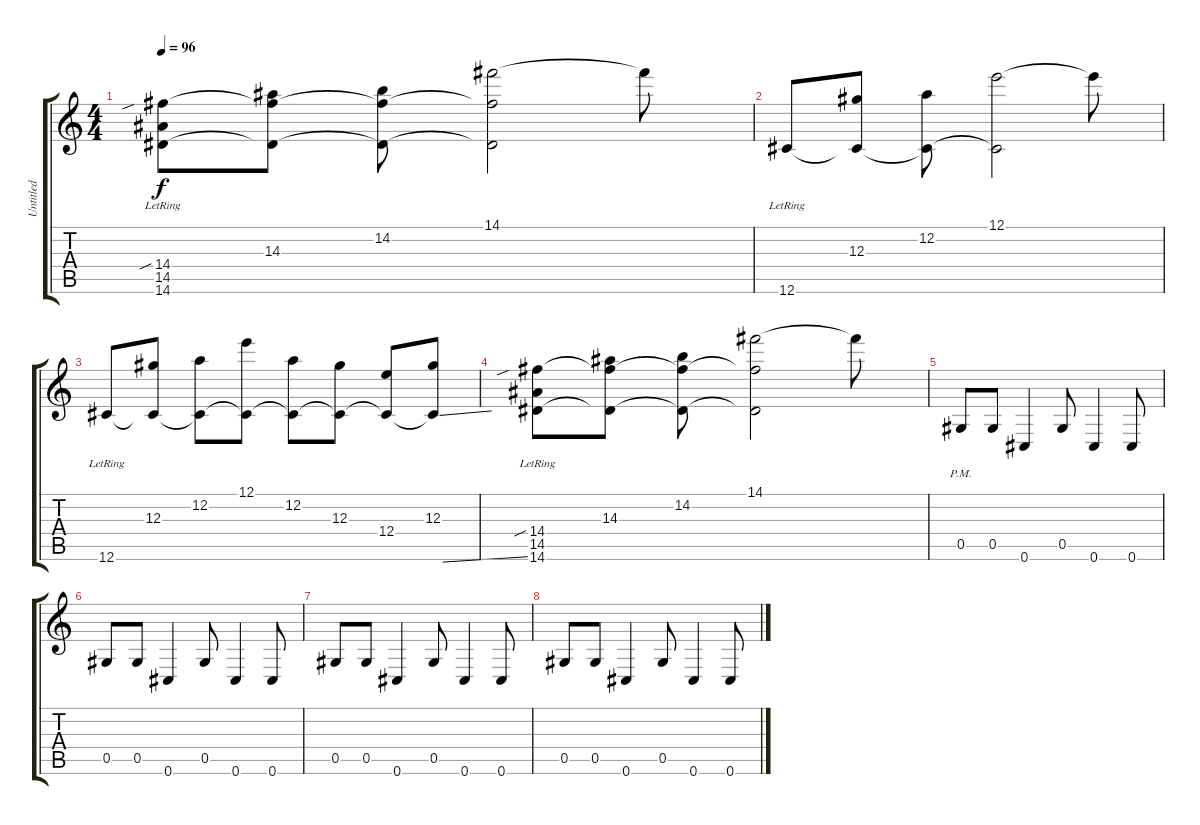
\track ("Untitled" "Untitled") {instrument acousticguitarnylon}
\staff {score tabs}
\tuning (E4 A3 Ab3 E3 Ab2 Db2) {hide}
\ts (4 4)
\tempo 96
\clef g2
\ks c
(14.4{sib lr} 14.5{lr} 14.6{lr}).8{dy f} (14.3 14.4{t} 14.6{t}).8 (14.2 14.4{t} 14.6{t}).8 (14.1 14.4{t} 14.6{t}).2 14.1{t}.8 |
12.6{lr}.8 (12.3 12.6{t}).8 (12.2 12.6{t}).8 (12.1 12.6{t}).2 12.1{t}.8 |
12.6{lr}.8 (12.3 12.6{t}).8 (12.2 12.6{t}).8 (12.1 12.6{t}).8 (12.2 12.6{t}).8 (12.3 12.6{t}).8 (12.4 12.6{t}).8 (12.3 12.6{ss t}).8 |
(14.4{sib lr} 14.5{lr} 14.6{lr}).8 (14.3 14.4{t} 14.6{t}).8 (14.2 14.4{t} 14.6{t}).8 (14.1 14.4{t} 14.6{t}).2 14.1{t}.8 |
0.5{pm}.8 0.5.8 0.6.4 0.5.8 0.6.4 0.6.8 |
0.5.8 0.5.8 0.6.4 0.5.8 0.6.4 0.6.8 |
0.5.8 0.5.8 0.6.4 0.5.8 0.6.4 0.6.8 |
0.5.8 0.5.8 0.6.4 0.5.8 0.6.4 0.6.8
